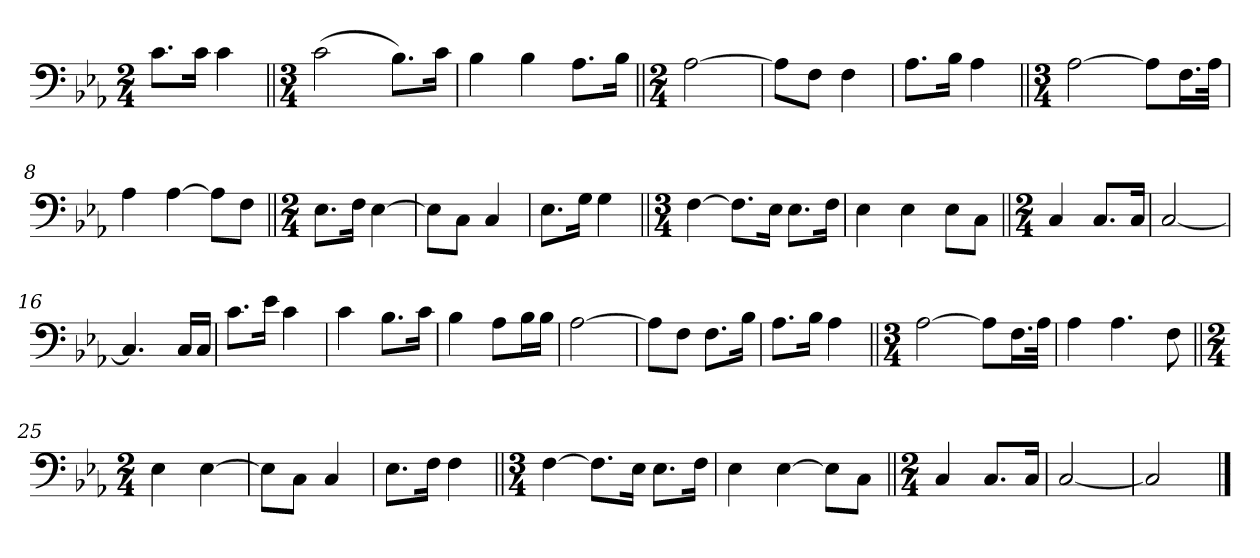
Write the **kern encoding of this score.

**kern
*part1
*staff1
*clefF4
*k[b-e-a-]
*E-:
*M2/4
*MM58
=1
8.c\L
16c\Jk
4c\
=2||
*M3/4
(>2c\
8.B-\L)
16c\Jk
=3
4B-\
4B-\
8.A-\L
16B-\Jk
=4||
*M2/4
[2A-\
=5
8A-\L]
8F\J
4F\
=6
8.A-\L
16B-\Jk
4A-\
=7||
*M3/4
[2A-\
8A-\L]
16.F\L
32A-\JJk
=8
4A-\
[4A-\
8A-\L]
8F\J
=9||
*M2/4
8.E-\L
16F\Jk
[4E-\
=10
8E-\L]
8C\J
4C/
!!LO:LB:g=z
=11
8.E-\L
16G\Jk
4G\
=12||
*M3/4
[4F\
8.F\L]
16E-\Jk
8.E-\L
16F\Jk
=13
4E-\
4E-\
8E-\L
8C\J
=14||
*M2/4
4C/
8.C/L
16C/Jk
=15
[2C/
=16
4.C/]
16C/LL
16C/JJ
=17
8.c\L
16e-\Jk
4c\
=18
4c\
8.B-\L
16c\Jk
=19
4B-\
8A-\L
16B-\L
16B-\JJ
=20
[2A-\
=21
8A-\L]
8F\J
8.F\L
16B-\Jk
!!LO:LB:g=z
=22
8.A-\L
16B-\Jk
4A-\
=23||
*M3/4
[2A-\
8A-\L]
16.F\L
32A-\JJk
=24
4A-\
4.A-\
8F\
=25||
*M2/4
4E-\
[4E-\
=26
8E-\L]
8C\J
4C/
=27
8.E-\L
16F\Jk
4F\
=28||
*M3/4
[4F\
8.F\L]
16E-\Jk
8.E-\L
16F\Jk
=29
4E-\
[4E-\
8E-\L]
8C\J
=30||
*M2/4
4C/
8.C/L
16C/Jk
=31
[2C/
=32
2C/]
==
*-
